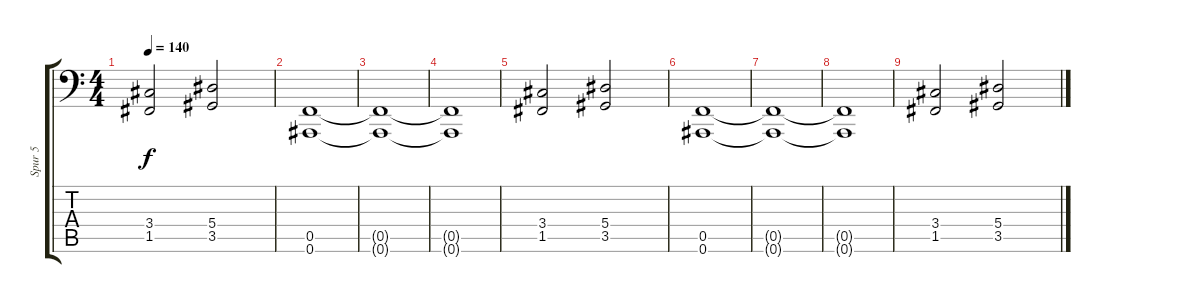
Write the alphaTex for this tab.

\track ("Spur 5" "Spur 5") {instrument pad2warm}
\staff {score tabs}
\tuning (C4 G3 Eb3 Bb2 F2 Bb1) {hide}
\ts (4 4)
\tempo 140
\clef f4
\ks c
(3.4 1.5).2{dy f} (5.4 3.5).2 |
(0.5 0.6).1 |
(0.5{t} 0.6{t}).1 |
(0.5{t} 0.6{t}).1 |
(3.4 1.5).2 (5.4 3.5).2 |
(0.5 0.6).1 |
(0.5{t} 0.6{t}).1 |
(0.5{t} 0.6{t}).1 |
(3.4 1.5).2 (5.4 3.5).2
